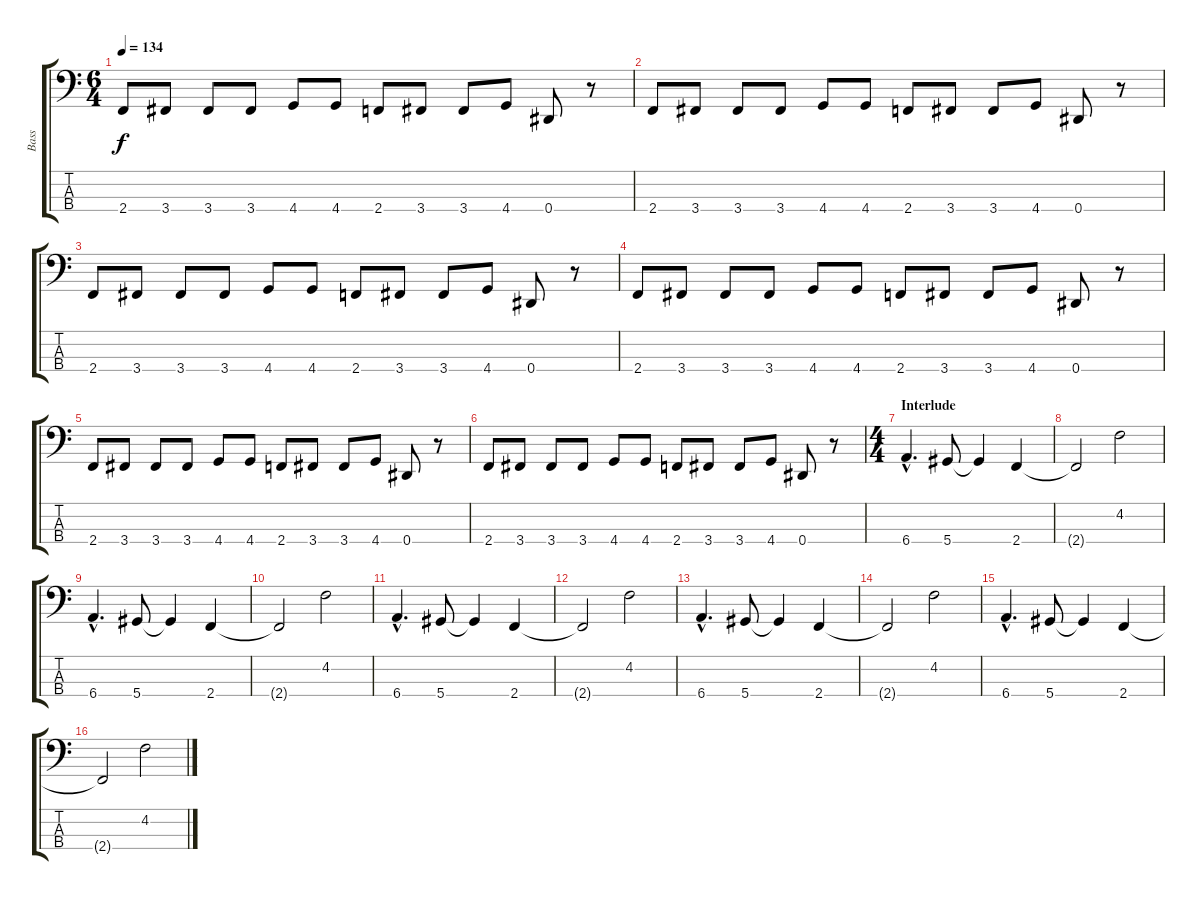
\track ("Bass" "Bass") {instrument electricbassfinger}
\staff {score tabs}
\tuning (Gb2 Db2 Ab1 Eb1) {hide}
\ts (6 4)
\tempo 134
\clef f4
\ks c
2.4.8{dy f} 3.4.8 3.4.8 3.4.8 4.4.8 4.4.8 2.4.8 3.4.8 3.4.8 4.4.8 0.4.8 r.8 |
2.4.8 3.4.8 3.4.8 3.4.8 4.4.8 4.4.8 2.4.8 3.4.8 3.4.8 4.4.8 0.4.8 r.8 |
2.4.8 3.4.8 3.4.8 3.4.8 4.4.8 4.4.8 2.4.8 3.4.8 3.4.8 4.4.8 0.4.8 r.8 |
2.4.8 3.4.8 3.4.8 3.4.8 4.4.8 4.4.8 2.4.8 3.4.8 3.4.8 4.4.8 0.4.8 r.8 |
2.4.8 3.4.8 3.4.8 3.4.8 4.4.8 4.4.8 2.4.8 3.4.8 3.4.8 4.4.8 0.4.8 r.8 |
2.4.8 3.4.8 3.4.8 3.4.8 4.4.8 4.4.8 2.4.8 3.4.8 3.4.8 4.4.8 0.4.8 r.8 |
\ts (4 4)
\section ("" "Interlude")
6.4{hac}.4{d} 5.4.8 5.4{t}.4 2.4.4 |
2.4{t}.2 4.2.2 |
6.4{hac}.4{d} 5.4.8 5.4{t}.4 2.4.4 |
2.4{t}.2 4.2.2 |
6.4{hac}.4{d} 5.4.8 5.4{t}.4 2.4.4 |
2.4{t}.2 4.2.2 |
6.4{hac}.4{d} 5.4.8 5.4{t}.4 2.4.4 |
2.4{t}.2 4.2.2 |
6.4{hac}.4{d} 5.4.8 5.4{t}.4 2.4.4 |
2.4{t}.2 4.2.2
